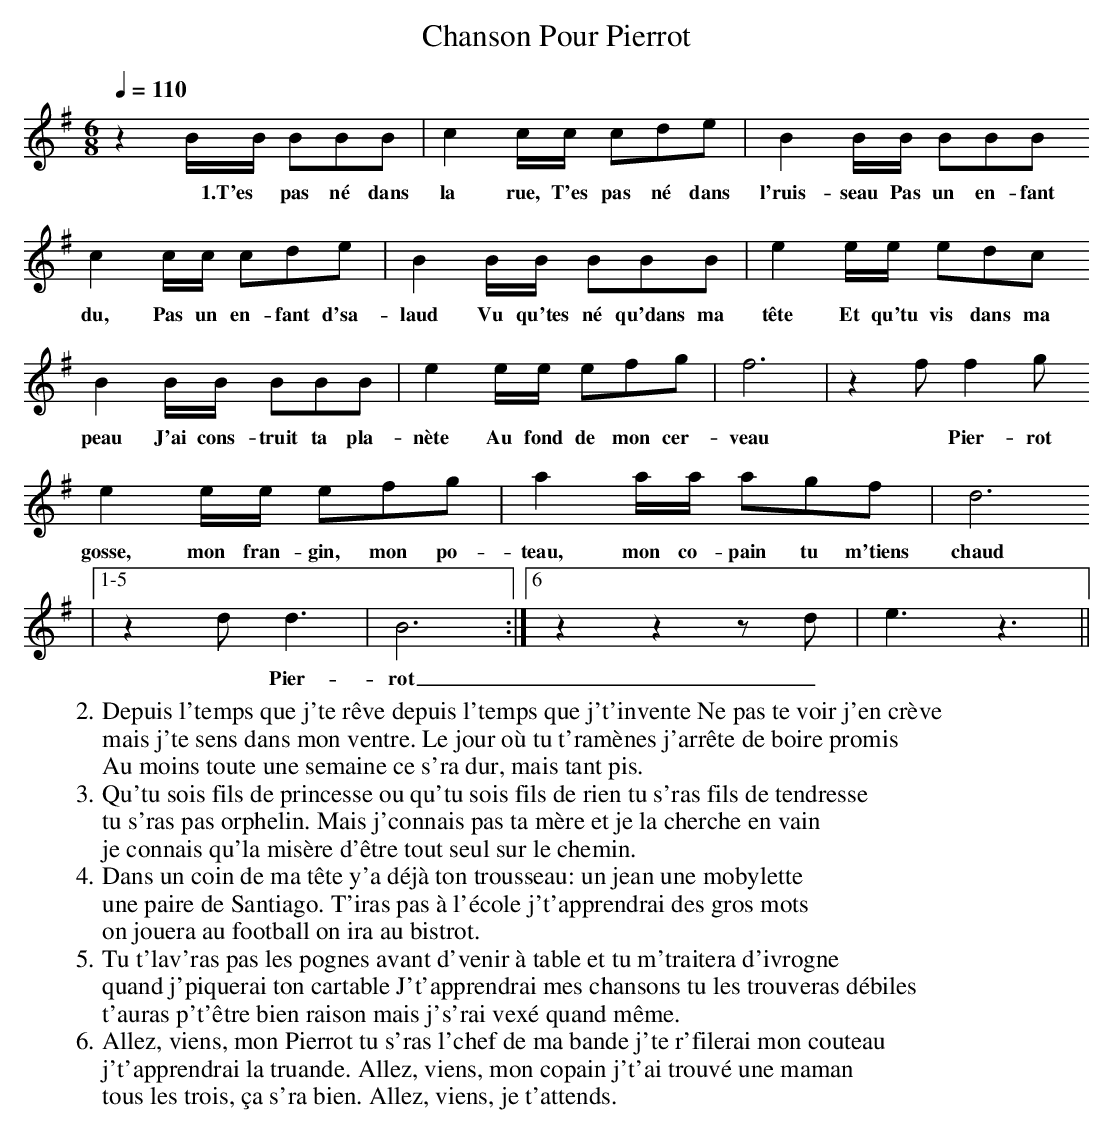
X:1
T: Chanson Pour Pierrot
M:6/8
L:1/16
K:G
C: Renaud
Q: 1/4=110
z4 BB B2B2B2 | c4 cc c2d2e2 | B4 BB B2B2B2
w: * 1.T'es pas né dans la rue, T'es pas né dans l'ruis- seau Pas un en- fant per-
c4 cc  c2d2e2 | B4 BB B2B2B2 | e4 ee e2d2c2
w: du, Pas un en- fant d'sa- laud Vu qu'tes né qu'dans ma tête Et qu'tu vis dans ma
B4 BB B2B2B2 | e4 ee e2f2g2 | f12 | z4 f2 f4 g2
w: peau J'ai cons- truit ta pla- nète Au fond de mon cer- veau * Pier- rot mon
e4 ee e2f2g2 | a4 aa a2g2f2 | d12
w:gosse, mon fran- gin, mon po- teau, mon co- pain tu m'tiens chaud
|1-5 z4 d2 d6- | B12 :|6 z4 z4 z2 d2 | e6 z6||
w: * Pier- rot_ * * * Pier- rot.
W: 2. Depuis l'temps que j'te rêve depuis l'temps que j't'invente Ne pas te voir j'en crève
W: mais j'te sens dans mon ventre. Le jour où tu t'ramènes j'arrête de boire promis
W: Au moins toute une semaine ce s'ra dur, mais tant pis.
W: 3.Qu'tu sois fils de princesse ou qu'tu sois fils de rien tu s'ras fils de tendresse
W: tu s'ras pas orphelin. Mais j'connais pas ta mère et je la cherche en vain
W: je connais qu'la misère d'être tout seul sur le chemin.
W: 4.Dans un coin de ma tête y'a déjà ton trousseau: un jean une mobylette
W: une paire de Santiago. T'iras pas à l'école j't'apprendrai des gros mots
W: on jouera au football on ira au bistrot.
W: 5.Tu t'lav'ras pas les pognes avant d'venir à table et tu m'traitera d'ivrogne
W: quand j'piquerai ton cartable J't'apprendrai mes chansons tu les trouveras débiles
W: t'auras p't'être bien raison mais j's'rai vexé quand même.
W: 6.Allez, viens, mon Pierrot tu s'ras l'chef de ma bande j'te r'filerai mon couteau
W: j't'apprendrai la truande. Allez, viens, mon copain j't'ai trouvé une maman
W: tous les trois, ça s'ra bien. Allez, viens, je t'attends.
